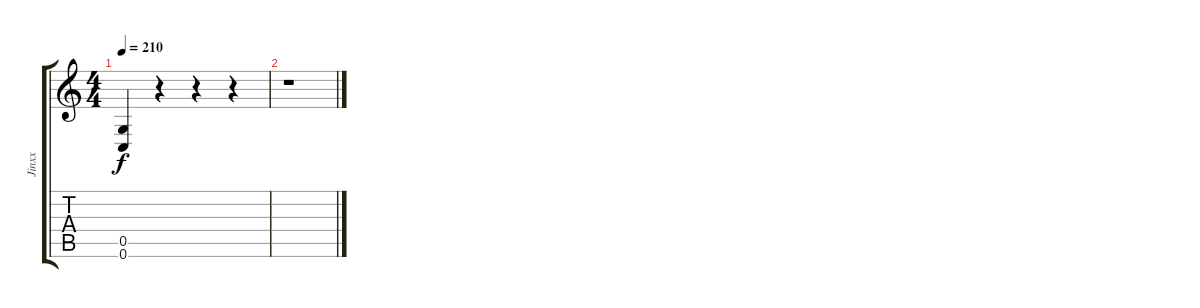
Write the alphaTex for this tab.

\track ("Jinxx" "Jinxx") {instrument distortionguitar}
\staff {score tabs}
\tuning (D4 A3 F3 C3 G2 C2) {hide}
\ts (4 4)
\tempo 210
\clef g2
\ks c
(0.5 0.6).4{dy f} r.4 r.4 r.4 |
r.1
